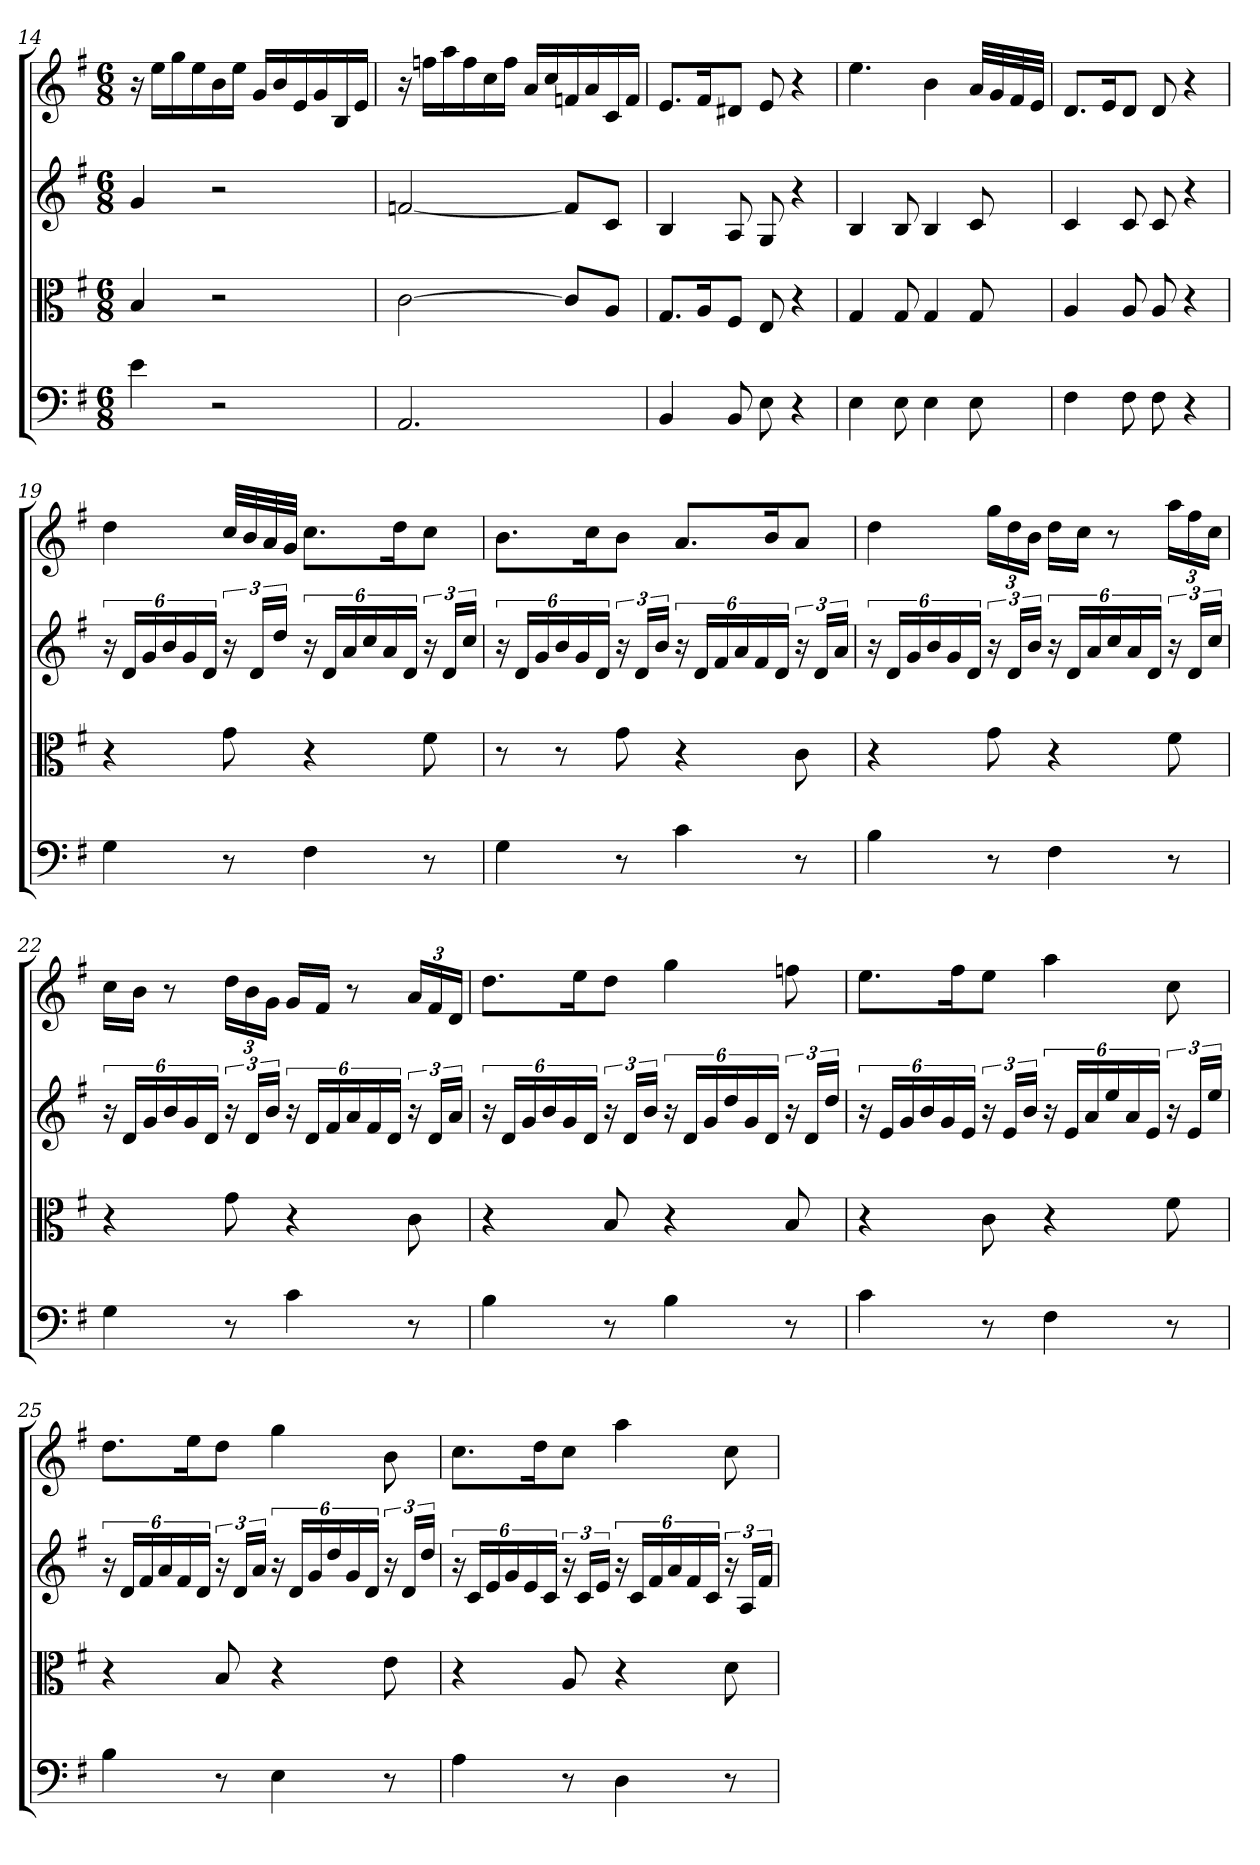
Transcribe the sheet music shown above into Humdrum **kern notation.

**kern	**kern	**kern	**kern
*part4	*part3	*part2	*part1
*staff4	*staff3	*staff2	*staff1
*clefF4	*clefC3	*	*
*k[f#]	*k[f#]	*k[f#]	*k[f#]
*e:	*e:	*e:	*e:
*M6/8	*M6/8	*M6/8	*M6/8
=14	=14	=14	=14
4e	4B	4g	16r
.	.	.	16eeLL
.	.	.	16gg
.	.	.	16ee
2r	2r	2r	16b
.	.	.	16eeJJ
.	.	.	16gLL
.	.	.	16b
.	.	.	16e
.	.	.	16g
.	.	.	16B
.	.	.	16eJJ
=15	=15	=15	=15
2.AA	[2c	[2fn	16r
.	.	.	16ffnLL
.	.	.	16aa
.	.	.	16ff
.	.	.	16cc
.	.	.	16ffJJ
.	.	.	16aLL
.	.	.	16cc
.	8c/L]	8fL]	16fn
.	.	.	16a
.	8A/J	8cJ	16c
.	.	.	16fJJ
=16	=16	=16	=16
4BB	8.G/L	4B	8.eL
.	16A/K	.	16f#K
8BB	8F#/J	8A	8d#XJ
8E	8E	8G	8e
4r	4r	4r	4r
=17	=17	=17	=17
4E	4G	4B	4.ee
8E	8G	8B	.
4E	4G	4B	4b
8E	8G	8c	32aLLL
.	.	.	32g
.	.	.	32f#
.	.	.	32eJJJ
=18	=18	=18	=18
4F#	4A	4c	8.dL
.	.	.	16eK
8F#	8A	8c	8dJ
8F#	8A	8c	8d
4r	4r	4r	4r
=19	=19	=19	=19
4G	4r	24r	4dd
.	.	24dLL	.
.	.	24g	.
.	.	24b	.
.	.	24g	.
.	.	24dJJ	.
8r	8g	24r	32ccLLL
.	.	.	32b
.	.	24dLL	.
.	.	.	32a
.	.	24ddJJ	.
.	.	.	32gJJJ
4F#	4r	24r	8.ccL
.	.	24dLL	.
.	.	24a	.
.	.	24cc	.
.	.	24a	.
.	.	.	16ddK
.	.	24dJJ	.
8r	8f#	24r	8ccJ
.	.	24dLL	.
.	.	24ccJJ	.
=20	=20	=20	=20
4G	8r	24r	8.bL
.	.	24dLL	.
.	.	24g	.
.	8r	24b	.
.	.	24g	.
.	.	.	16ccK
.	.	24dJJ	.
8r	8g	24r	8bJ
.	.	24dLL	.
.	.	24bJJ	.
4c	4r	24r	8.aL
.	.	24dLL	.
.	.	24f#	.
.	.	24a	.
.	.	24f#	.
.	.	.	16bK
.	.	24dJJ	.
8r	8c	24r	8aJ
.	.	24dLL	.
.	.	24aJJ	.
=21	=21	=21	=21
4B	4r	24r	4dd
.	.	24dLL	.
.	.	24g	.
.	.	24b	.
.	.	24g	.
.	.	24dJJ	.
8r	8g	24r	24ggLL
.	.	24dLL	24dd
.	.	24bJJ	24bJJ
4F#	4r	24r	16ddLL
.	.	24dLL	.
.	.	.	16ccJJ
.	.	24a	.
.	.	24cc	8r
.	.	24a	.
.	.	24dJJ	.
8r	8f#	24r	24aaLL
.	.	24dLL	24ff#
.	.	24ccJJ	24ccJJ
=22	=22	=22	=22
4G	4r	24r	16ccLL
.	.	24dLL	.
.	.	.	16bJJ
.	.	24g	.
.	.	24b	8r
.	.	24g	.
.	.	24dJJ	.
8r	8g	24r	24ddLL
.	.	24dLL	24b
.	.	24bJJ	24gJJ
4c	4r	24r	16gLL
.	.	24dLL	.
.	.	.	16f#JJ
.	.	24f#	.
.	.	24a	8r
.	.	24f#	.
.	.	24dJJ	.
8r	8c	24r	24aLL
.	.	24dLL	24f#
.	.	24aJJ	24dJJ
=23	=23	=23	=23
4B	4r	24r	8.ddL
.	.	24dLL	.
.	.	24g	.
.	.	24b	.
.	.	24g	.
.	.	.	16eeK
.	.	24dJJ	.
8r	8B	24r	8ddJ
.	.	24dLL	.
.	.	24bJJ	.
4B	4r	24r	4gg
.	.	24dLL	.
.	.	24g	.
.	.	24dd	.
.	.	24g	.
.	.	24dJJ	.
8r	8B	24r	8ffn
.	.	24dLL	.
.	.	24ddJJ	.
=24	=24	=24	=24
4c	4r	24r	8.eeL
.	.	24eLL	.
.	.	24g	.
.	.	24b	.
.	.	24g	.
.	.	.	16ff#K
.	.	24eJJ	.
8r	8c	24r	8eeJ
.	.	24eLL	.
.	.	24bJJ	.
4F#	4r	24r	4aa
.	.	24eLL	.
.	.	24a	.
.	.	24ee	.
.	.	24a	.
.	.	24eJJ	.
8r	8f#	24r	8cc
.	.	24eLL	.
.	.	24eeJJ	.
=25	=25	=25	=25
4B	4r	24r	8.ddL
.	.	24dLL	.
.	.	24f#	.
.	.	24a	.
.	.	24f#	.
.	.	.	16eeK
.	.	24dJJ	.
8r	8B	24r	8ddJ
.	.	24dLL	.
.	.	24aJJ	.
4E	4r	24r	4gg
.	.	24dLL	.
.	.	24g	.
.	.	24dd	.
.	.	24g	.
.	.	24dJJ	.
8r	8e	24r	8b
.	.	24dLL	.
.	.	24ddJJ	.
=26	=26	=26	=26
4A	4r	24r	8.ccL
.	.	24cLL	.
.	.	24e	.
.	.	24g	.
.	.	24e	.
.	.	.	16ddK
.	.	24cJJ	.
8r	8A	24r	8ccJ
.	.	24cLL	.
.	.	24eJJ	.
4D	4r	24r	4aa
.	.	24cLL	.
.	.	24f#	.
.	.	24a	.
.	.	24f#	.
.	.	24cJJ	.
8r	8d	24r	8cc
.	.	24ALL	.
.	.	24f#JJ	.
=	=	=	=
*-	*-	*-	*-
